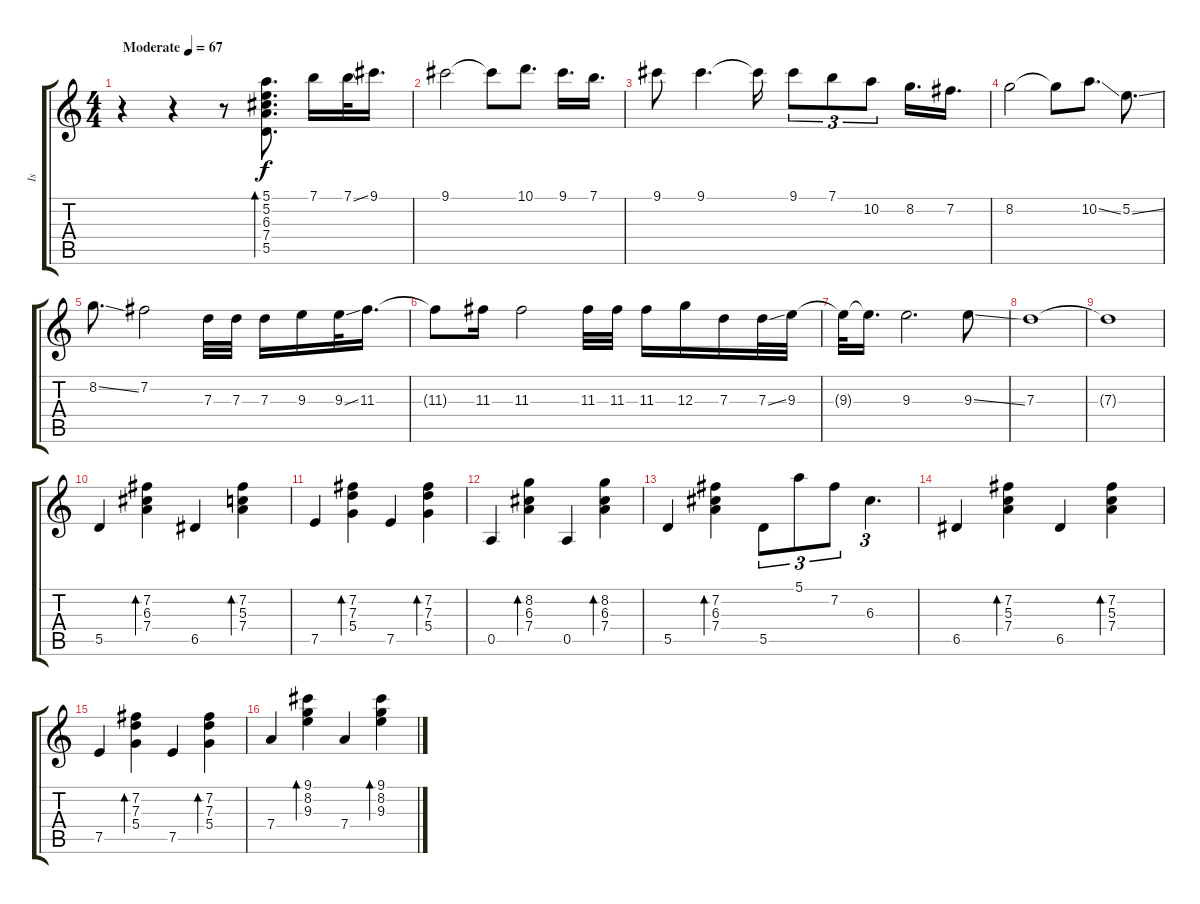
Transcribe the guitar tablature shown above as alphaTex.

\track ("Is" "Is") {instrument acousticguitarsteel}
\staff {score tabs}
\tuning (E4 B3 G3 D3 A2 E2) {hide}
\ts (4 4)
\tempo (67 "Moderate")
\clef g2
\ks c
r.4{dy f instrument acousticguitarsteel} r.4 r.8 (5.1 5.2 6.3 7.4 5.5).8{d bd 240} 7.1.16 7.1{ss}.32 9.1.16{d} |
9.1.2 9.1{t}.8 10.1.8{d} 9.1.16{d} 7.1.16{d} |
9.1.8 9.1.4{d} 9.1{t}.16 9.1.8{tu (3 2)} 7.1.8{tu (3 2)} 10.2.8{tu (3 2)} 8.2.16{d} 7.2.16{d} |
8.2.2 8.2{t}.8 10.2{ss}.8{d} 5.2{ss}.8{d} |
8.2{ss}.8{d} 7.2.2 7.3.32 7.3.32 7.3.16 9.3.16 9.3{ss}.32 11.3.16{d} |
11.3{t}.8 11.3.16 11.3.2 11.3.32 11.3.32 11.3.16 12.3.16 7.3.16 7.3{ss}.32 9.3.32 |
9.3{t}.32 9.3{t}.16{d} 9.3.2{d} 9.3{ss}.8 |
7.3.1 |
7.3{t}.1 |
5.5.4 (7.2 6.3 7.4).4{bd 240} 6.5.4 (7.2 5.3 7.4).4{bd 240} |
7.5.4 (7.2 7.3 5.4).4{bd 240} 7.5.4 (7.2 7.3 5.4).4{bd 240} |
0.5.4 (8.2 6.3 7.4).4{bd 240} 0.5.4 (8.2 6.3 7.4).4{bd 240} |
5.5.4 (7.2 6.3 7.4).4{bd 240} 5.5.8{tu (3 2)} 5.1.8{tu (3 2)} 7.2.8{tu (3 2)} 6.3.4{d tu (3 2)} |
6.5.4 (7.2 5.3 7.4).4{bd 240} 6.5.4 (7.2 5.3 7.4).4{bd 240} |
7.5.4 (7.2 7.3 5.4).4{bd 240} 7.5.4 (7.2 7.3 5.4).4{bd 240} |
7.4.4 (9.1 8.2 9.3).4{bd 240} 7.4.4 (9.1 8.2 9.3).4{bd 240}
